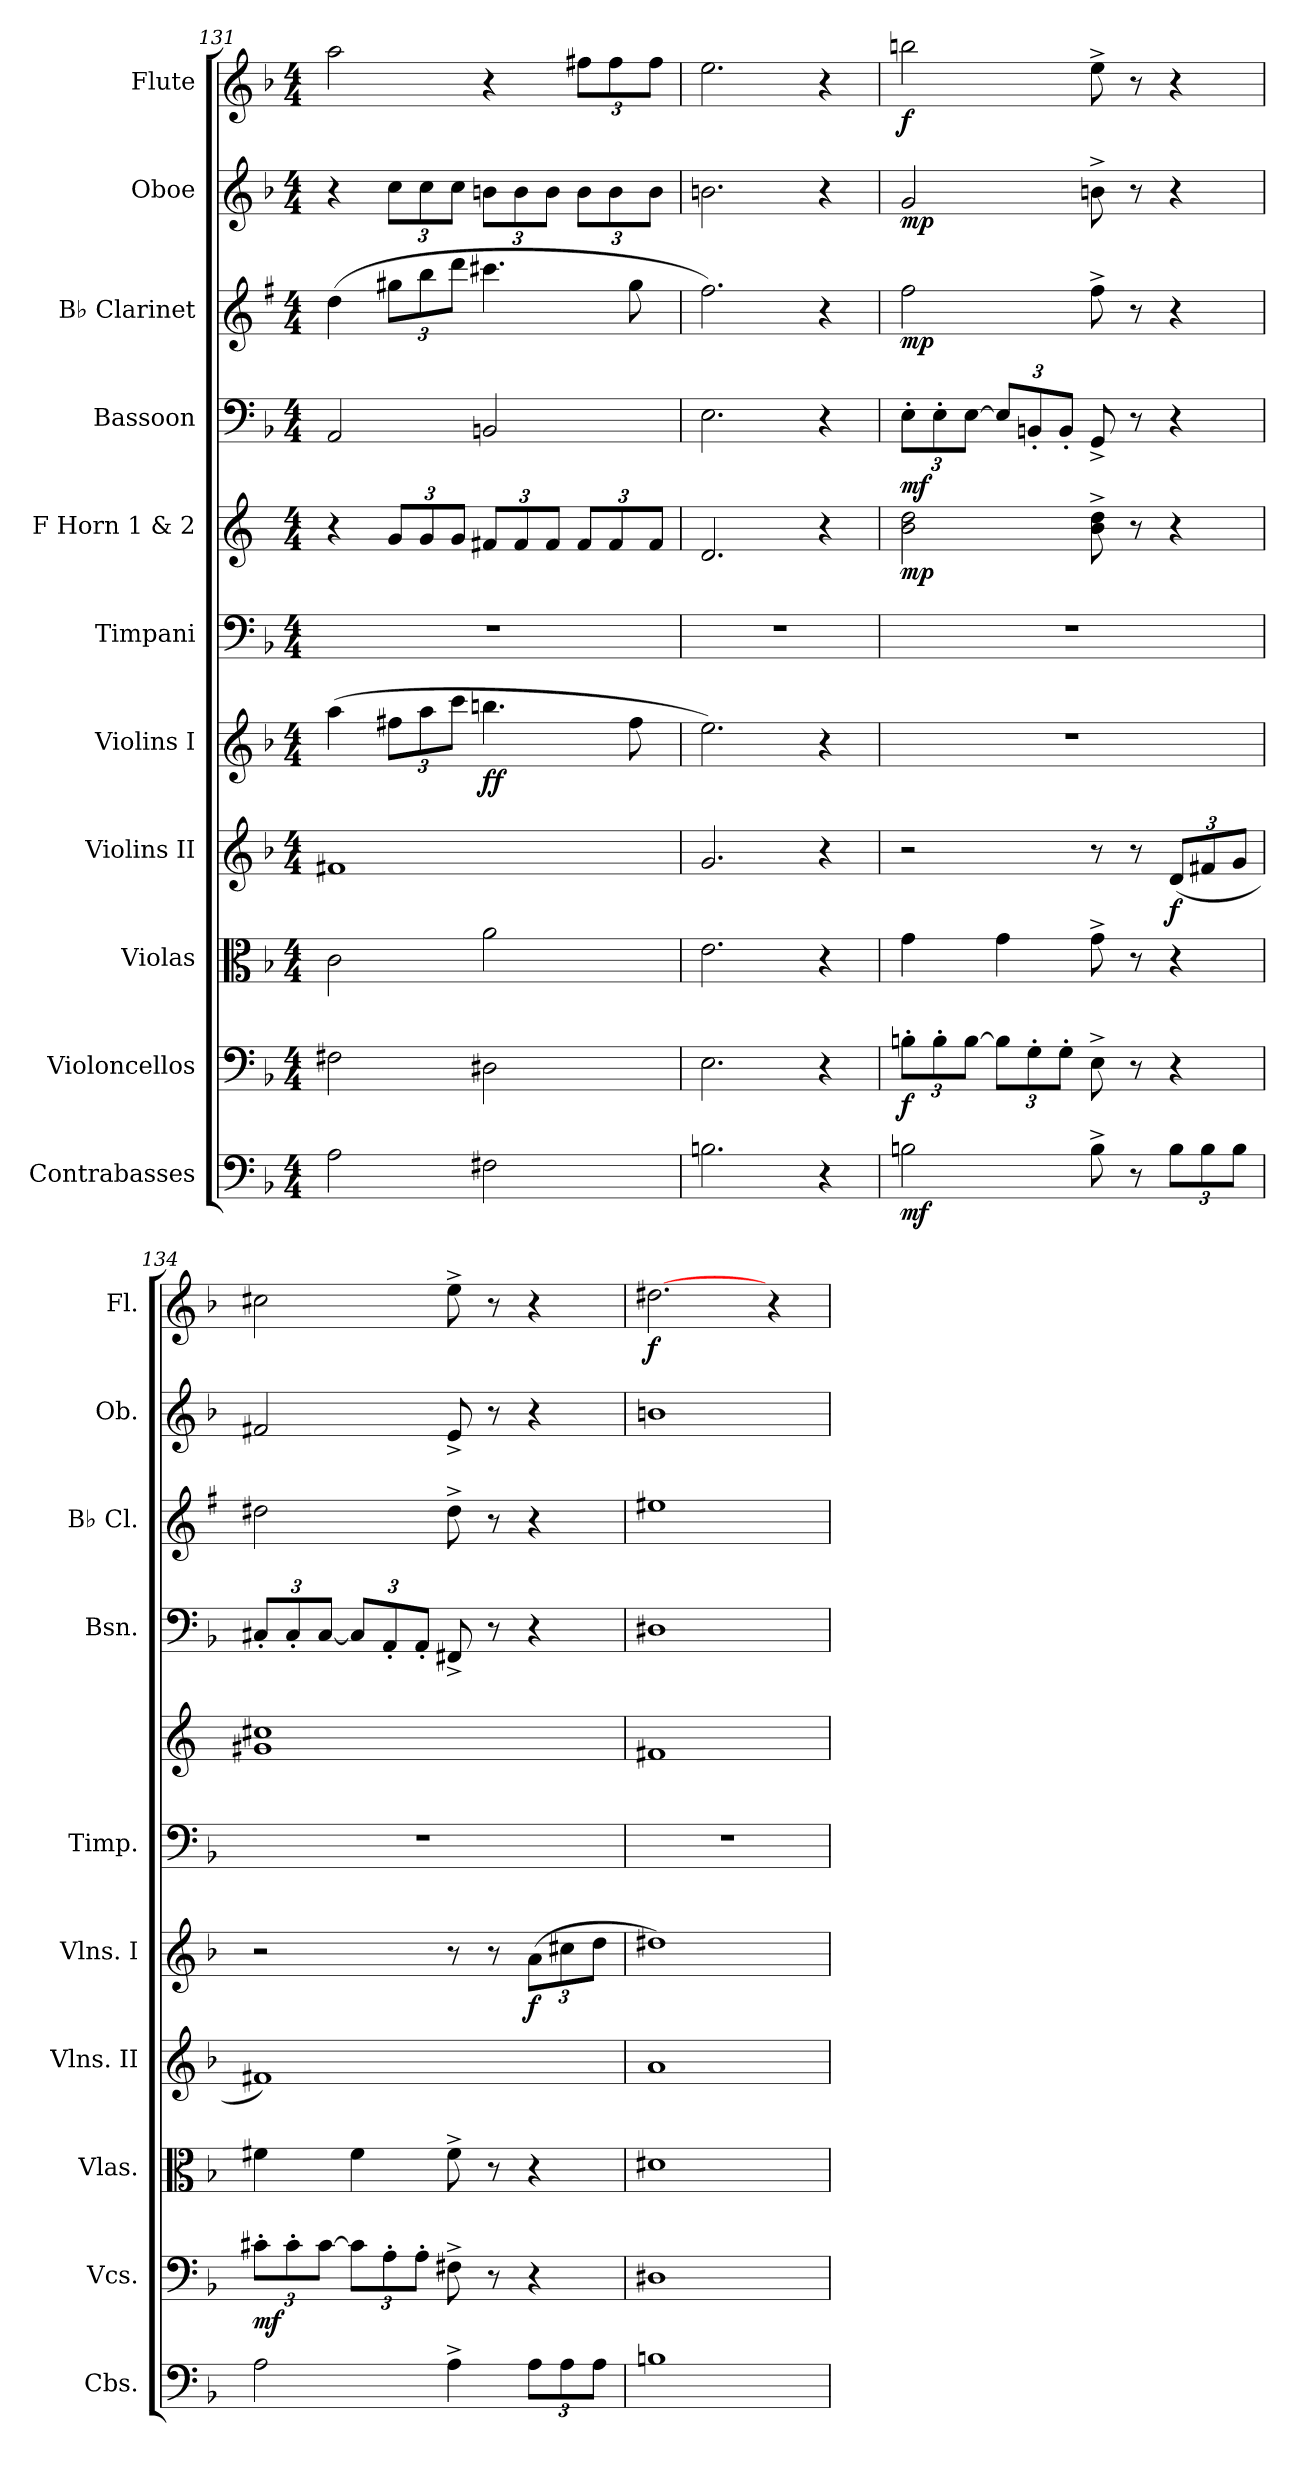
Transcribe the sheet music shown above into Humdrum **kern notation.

**kern	**dynam	**kern	**dynam	**kern	**kern	**dynam	**kern	**dynam	**kern	**kern	**dynam	**kern	**dynam	**kern	**dynam	**kern	**dynam	**kern	**dynam
*part11	*part11	*part10	*part10	*part9	*part8	*part8	*part7	*part7	*part6	*part5	*part5	*part4	*part4	*part3	*part3	*part2	*part2	*part1	*part1
*staff11	*staff11	*staff10	*staff10	*staff9	*staff8	*staff8	*staff7	*staff7	*staff6	*staff5	*staff5	*staff4	*staff4	*staff3	*staff3	*staff2	*staff2	*staff1	*staff1
*I"Contrabasses	*	*I"Violoncellos	*	*I"Violas	*I"Violins II	*	*I"Violins I	*	*I"Timpani	*I"F Horn 1 &amp; 2	*	*I"Bassoon	*	*I"B♭ Clarinet	*	*I"Oboe	*	*I"Flute	*
*I'Cbs.	*	*I'Vcs.	*	*I'Vlas.	*I'Vlns. II	*	*I'Vlns. I	*	*I'Timp.	*	*	*I'Bsn.	*	*I'B♭ Cl.	*	*I'Ob.	*	*I'Fl.	*
*clefF4	*	*clefF4	*	*clefC3	*clefG2	*	*clefG2	*	*clefF4	*clefG2	*	*clefF4	*	*clefG2	*	*clefG2	*	*clefG2	*
*ITrd7c12	*	*	*	*	*	*	*	*	*	*ITrd4c7	*	*	*	*ITrd1c2	*	*	*	*	*
*k[b-]	*	*k[b-]	*	*k[b-]	*k[b-]	*	*k[b-]	*	*k[b-]	*k[b-]	*	*k[b-]	*	*k[b-]	*	*k[b-]	*	*k[b-]	*
*M4/4	*	*M4/4	*	*M4/4	*M4/4	*	*M4/4	*	*M4/4	*M4/4	*	*M4/4	*	*M4/4	*	*M4/4	*	*M4/4	*
=131	=131	=131	=131	=131	=131	=131	=131	=131	=131	=131	=131	=131	=131	=131	=131	=131	=131	=131	=131
2AA\	.	2F#X\	.	2c\	1f#X	.	(>4aa\	.	1r	4r	.	2AA/	.	(>4cc\	.	4r	.	2aa\	.
*	*	*	*	*	*	*	*Xbrackettup	*	*	*Xbrackettup	*	*	*	*Xbrackettup	*	*Xbrackettup	*	*	*
.	.	.	.	.	.	.	12ff#X\L	.	.	12c/L	.	.	.	12ff#X\L	.	12cc\L	.	.	.
.	.	.	.	.	.	.	12aa\	.	.	12c/	.	.	.	12aa\	.	12cc\	.	.	.
.	.	.	.	.	.	.	12ccc\J	.	.	12c/J	.	.	.	12ccc\J	.	12cc\J	.	.	.
!	!	!	!	!	!	!	!	!LO:DY:b	!	!	!	!	!	!	!	!	!	!	!
2FF#X\	.	2D#X\	.	2a\	.	.	4.bbn\	ff	.	12Bn/L	.	2BBn/	.	4.bbn\	.	12bn\L	.	4r	.
.	.	.	.	.	.	.	.	.	.	12B/	.	.	.	.	.	12b\	.	.	.
.	.	.	.	.	.	.	.	.	.	12B/J	.	.	.	.	.	12b\J	.	.	.
*	*	*	*	*	*	*	*	*	*	*	*	*	*	*	*	*	*	*Xbrackettup	*
.	.	.	.	.	.	.	.	.	.	12B/L	.	.	.	.	.	12b\L	.	12ff#X\L	.
.	.	.	.	.	.	.	.	.	.	12B/	.	.	.	.	.	12b\	.	12ff#\	.
.	.	.	.	.	.	.	8ff#\	.	.	.	.	.	.	8ff#\	.	.	.	.	.
.	.	.	.	.	.	.	.	.	.	12B/J	.	.	.	.	.	12b\J	.	12ff#\J	.
=132	=132	=132	=132	=132	=132	=132	=132	=132	=132	=132	=132	=132	=132	=132	=132	=132	=132	=132	=132
2.BBn\	.	2.E\	.	2.e\	2.g/	.	2.ee\)	.	1r	2.G/	.	2.E\	.	2.ee\)	.	2.bn\	.	2.ee\	.
4r	.	4r	.	4r	4r	.	4r	.	.	4r	.	4r	.	4r	.	4r	.	4r	.
=133	=133	=133	=133	=133	=133	=133	=133	=133	=133	=133	=133	=133	=133	=133	=133	=133	=133	=133	=133
*	*	*Xbrackettup	*	*	*	*	*	*	*	*	*	*Xbrackettup	*	*	*	*	*	*	*
!	!LO:DY:b	!	!LO:DY:b	!	!	!	!	!	!	!	!LO:DY:b	!	!LO:DY:b	!	!LO:DY:b	!	!LO:DY:b	!	!LO:DY:b
2BBn\	mf	12Bn'\L	f	4g\	2r	.	1r	.	1r	2e\ 2g\	mp	12E'\L	mf	2ee\	mp	2g/	mp	2bbn\	f
.	.	12B'\	.	.	.	.	.	.	.	.	.	12E'\	.	.	.	.	.	.	.
.	.	[12B\J	.	.	.	.	.	.	.	.	.	[12E\J	.	.	.	.	.	.	.
.	.	12B\L]	.	4g\	.	.	.	.	.	.	.	12E/L]	.	.	.	.	.	.	.
.	.	12G'\	.	.	.	.	.	.	.	.	.	12BBn'/	.	.	.	.	.	.	.
.	.	12G'\J	.	.	.	.	.	.	.	.	.	12BB'/J	.	.	.	.	.	.	.
8BB^\	.	8E^\	.	8g^\	8r	.	.	.	.	8e\^ 8g\^	.	8GG^/	.	8ee^\	.	8bn^\	.	8ee^\	.
8r	.	8r	.	8r	8r	.	.	.	.	8r	.	8r	.	8r	.	8r	.	8r	.
*Xbrackettup	*	*	*	*	*Xbrackettup	*	*	*	*	*	*	*	*	*	*	*	*	*	*
!	!	!	!	!	!	!LO:DY:b	!	!	!	!	!	!	!	!	!	!	!	!	!
12BB\L	.	4r	.	4r	(<12d/L	f	.	.	.	4r	.	4r	.	4r	.	4r	.	4r	.
12BB\	.	.	.	.	12f#X/	.	.	.	.	.	.	.	.	.	.	.	.	.	.
12BB\J	.	.	.	.	12g/J	.	.	.	.	.	.	.	.	.	.	.	.	.	.
=134	=134	=134	=134	=134	=134	=134	=134	=134	=134	=134	=134	=134	=134	=134	=134	=134	=134	=134	=134
!	!	!	!LO:DY:b	!	!	!	!	!	!	!	!	!	!	!	!	!	!	!	!
2AA\	.	12c#X'\L	mf	4f#X\	1f#X)	.	2r	.	1r	1c#X 1f#X	.	12C#X'/L	.	2cc#X\	.	2f#X/	.	2cc#X\	.
.	.	12c#'\	.	.	.	.	.	.	.	.	.	12C#'/	.	.	.	.	.	.	.
.	.	[12c#\J	.	.	.	.	.	.	.	.	.	[12C#/J	.	.	.	.	.	.	.
.	.	12c#\L]	.	4f#\	.	.	.	.	.	.	.	12C#/L]	.	.	.	.	.	.	.
.	.	12A'\	.	.	.	.	.	.	.	.	.	12AA'/	.	.	.	.	.	.	.
.	.	12A'\J	.	.	.	.	.	.	.	.	.	12AA'/J	.	.	.	.	.	.	.
4AA^\	.	8F#X^\	.	8f#^\	.	.	8r	.	.	.	.	8FF#X^/	.	8cc#^\	.	8e^/	.	8ee^\	.
.	.	8r	.	8r	.	.	8r	.	.	.	.	8r	.	8r	.	8r	.	8r	.
!	!	!	!	!	!	!	!	!LO:DY:b	!	!	!	!	!	!	!	!	!	!	!
12AA\L	.	4r	.	4r	.	.	(>12a\L	f	.	.	.	4r	.	4r	.	4r	.	4r	.
12AA\	.	.	.	.	.	.	12cc#X\	.	.	.	.	.	.	.	.	.	.	.	.
12AA\J	.	.	.	.	.	.	12dd\J	.	.	.	.	.	.	.	.	.	.	.	.
=135	=135	=135	=135	=135	=135	=135	=135	=135	=135	=135	=135	=135	=135	=135	=135	=135	=135	=135	=135
!	!	!	!	!	!	!	!	!	!	!	!	!	!	!	!	!	!	!	!LO:DY:b
1BBn	.	1D#X	.	1d#X	1a	.	1dd#X)	.	1r	1Bn	.	1D#X	.	1dd#X	.	1bn	.	[2.dd#X\	f
.	.	.	.	.	.	.	.	.	.	.	.	.	.	.	.	.	.	4r	.
=	=	=	=	=	=	=	=	=	=	=	=	=	=	=	=	=	=	=	=
*-	*-	*-	*-	*-	*-	*-	*-	*-	*-	*-	*-	*-	*-	*-	*-	*-	*-	*-	*-
